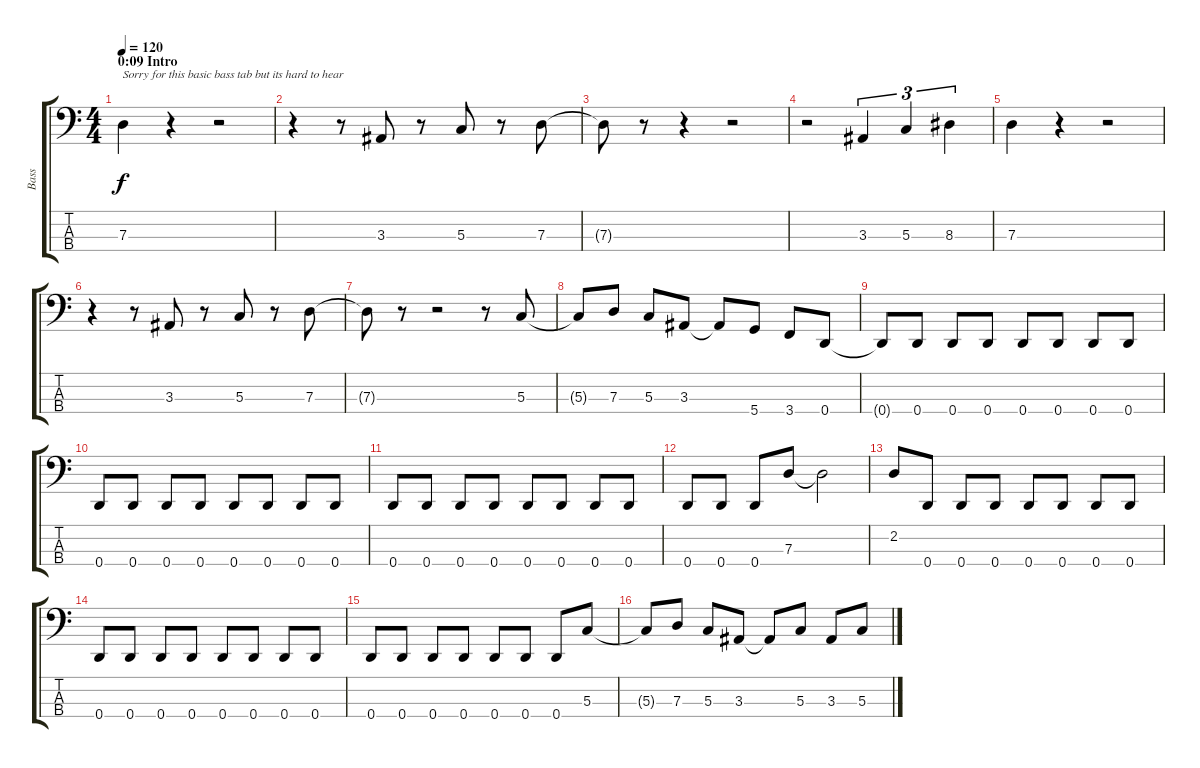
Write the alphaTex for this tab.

\track ("Bass" "Bass") {instrument electricbassfinger}
\staff {score tabs}
\tuning (F2 C2 G1 D1) {hide}
\ts (4 4)
\section ("" "0:09 Intro")
\tempo 120
\tempo 192
\tempo 120
\clef f4
\ks c
7.3.4{txt "Sorry for this basic bass tab but its hard to hear" dy f instrument electricbassfinger} r.4 r.2 |
r.4 r.8 3.3.8 r.8 5.3.8 r.8 7.3.8 |
7.3{t}.8 r.8 r.4 r.2 |
r.2 3.3.4{tu (3 2)} 5.3.4{tu (3 2)} 8.3.4{tu (3 2)} |
7.3.4 r.4 r.2 |
r.4 r.8 3.3.8 r.8 5.3.8 r.8 7.3.8 |
7.3{t}.8 r.8 r.2 r.8 5.3.8 |
5.3{t}.8 7.3.8 5.3.8 3.3.8 3.3{t}.8 5.4.8 3.4.8 0.4.8 |
0.4{t}.8 0.4.8 0.4.8 0.4.8 0.4.8 0.4.8 0.4.8 0.4.8 |
0.4.8 0.4.8 0.4.8 0.4.8 0.4.8 0.4.8 0.4.8 0.4.8 |
0.4.8 0.4.8 0.4.8 0.4.8 0.4.8 0.4.8 0.4.8 0.4.8 |
0.4.8 0.4.8 0.4.8 7.3.8 7.3{t}.2 |
2.2.8 0.4.8 0.4.8 0.4.8 0.4.8 0.4.8 0.4.8 0.4.8 |
0.4.8 0.4.8 0.4.8 0.4.8 0.4.8 0.4.8 0.4.8 0.4.8 |
0.4.8 0.4.8 0.4.8 0.4.8 0.4.8 0.4.8 0.4.8 5.3.8 |
5.3{t}.8 7.3.8 5.3.8 3.3.8 3.3{t}.8 5.3.8 3.3.8 5.3.8
